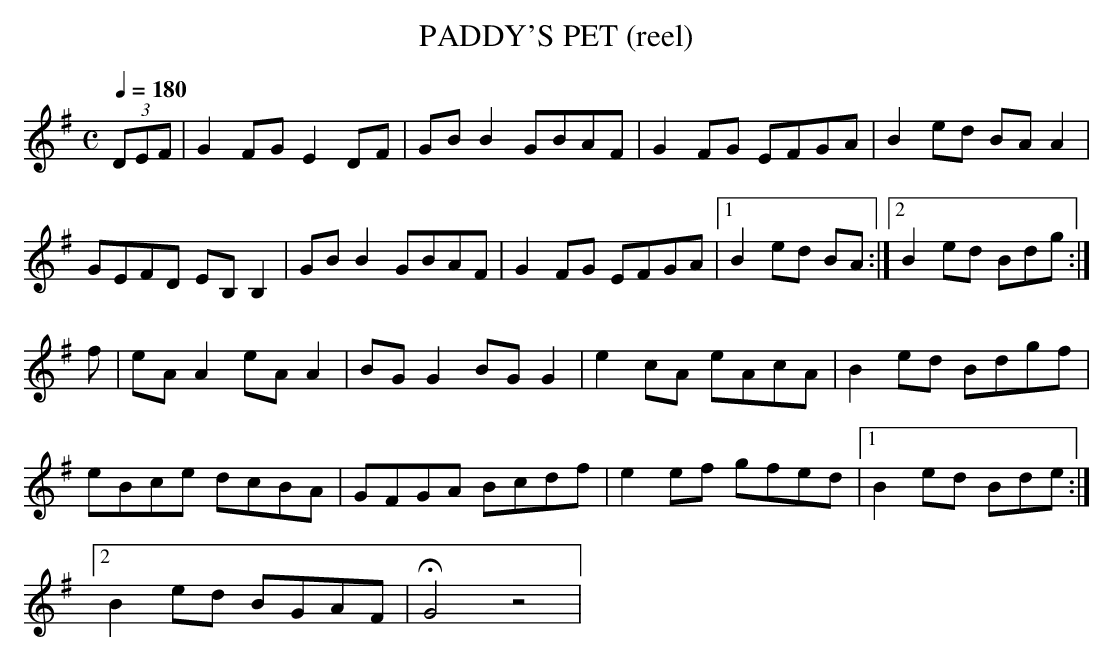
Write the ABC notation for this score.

X:1
T:PADDY'S PET (reel)
L:1/8
M:C
Q:1/4=180
K:G
(3DEF|G2FG E2DF|GBB2 GBAF|G2FG EFGA|B2ed BAA2|
GEFD EB,B,2|GBB2 GBAF|G2FG EFGA|1 B2ed BA:|2 B2ed Bdg :|
f|eAA2 eAA2|BGG2 BGG2|e2cA eAcA|B2ed Bdgf|
eBce dcBA|GFGA Bcdf|e2ef gfed|1 B2ed Bde:|
[2 B2ed BGAF|HG4z4|
